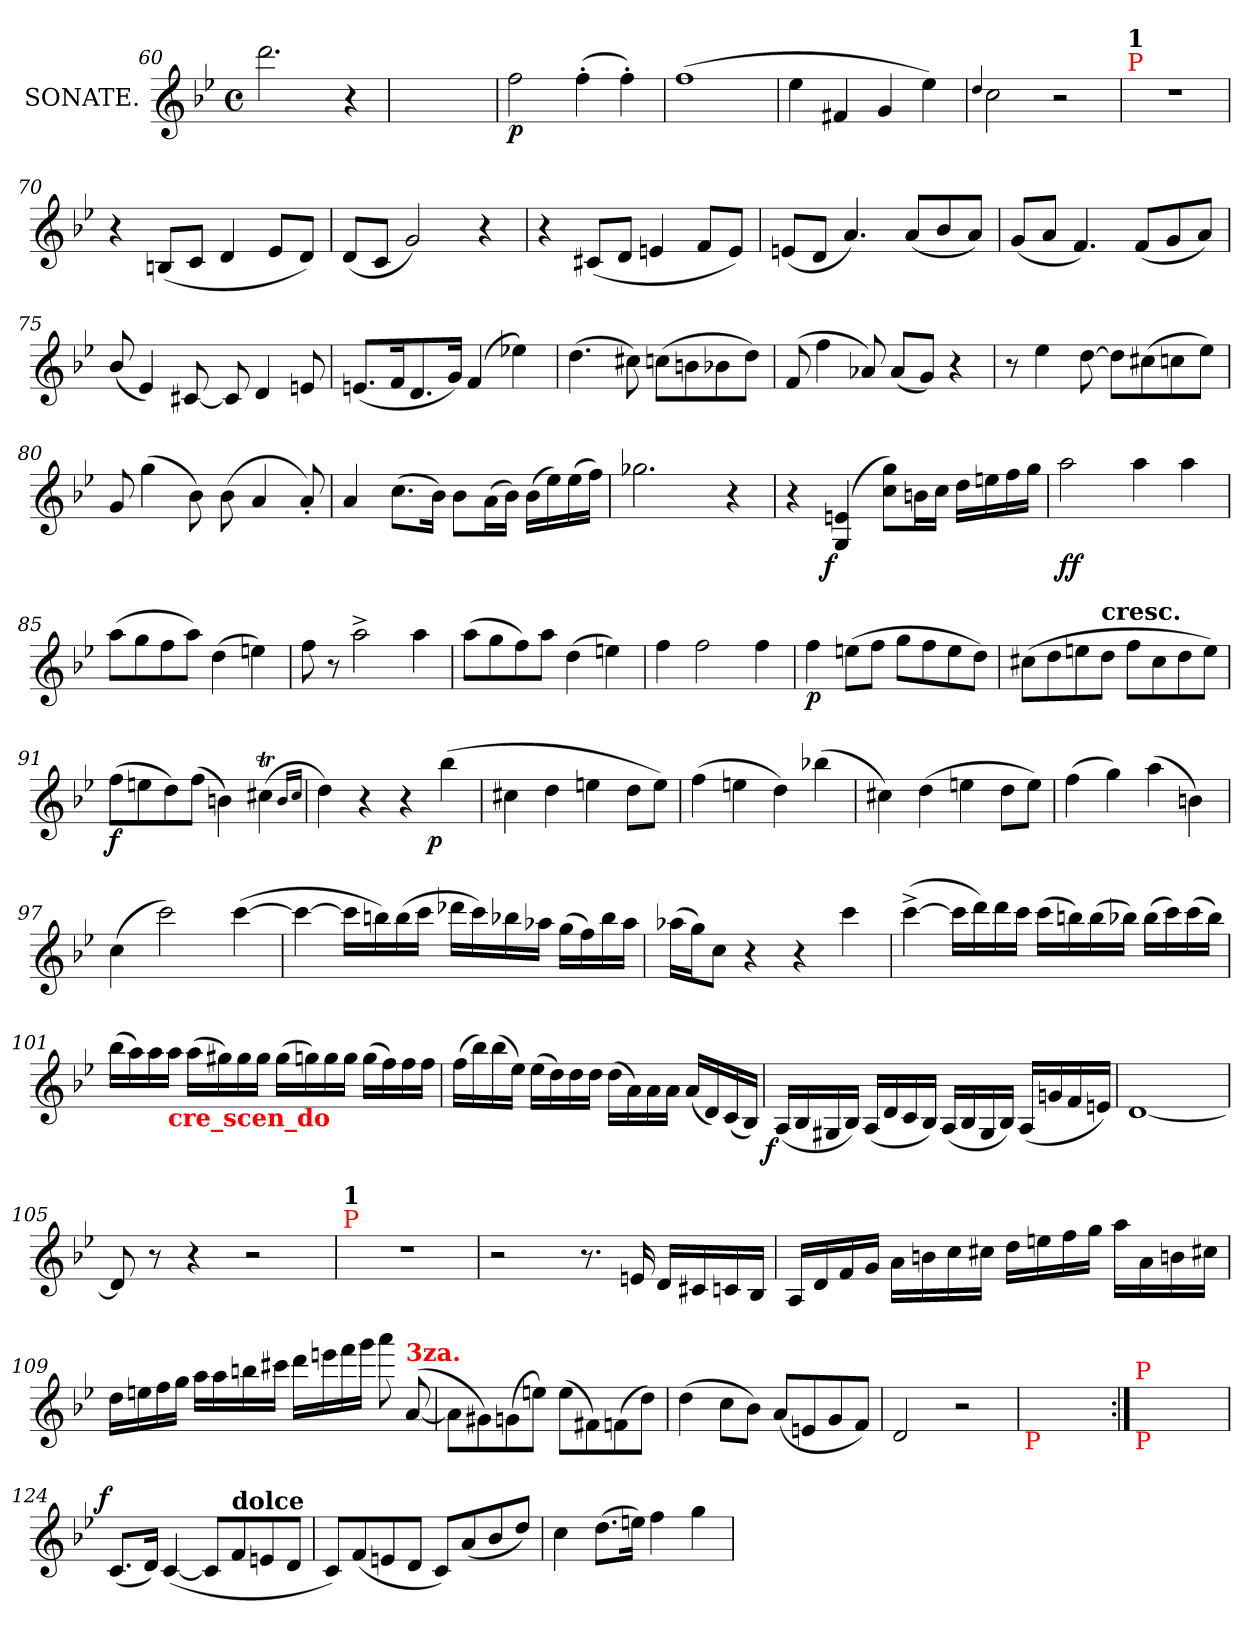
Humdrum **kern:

**kern	**dynam
*part1	*part1
*staff1	*staff1
*I"SONATE.	*
*clefG2	*
*k[b-e-]	*
*M4/4	*
*met(c)	*
=60	=60
2.ddd	.
4r	.
=61	=61
1ryy	.
=65	=65
2ff	p
(>4ff'>	.
4ff'>)	.
=66	=66
(>1ff	.
=67	=67
4ee-	.
4f#X	.
4g	.
4ee-)	.
=68	=68
4qqdd/	.
2cc	.
2r	.
=69	=69
!LO:TX:a:color=red:t=P	!
!LO:TX:a:B:t=1	!
1r	.
=70	=70
4r	.
(<8BnL	.
8cJ	.
4d	.
8e-L	.
8dJ)	.
=71	=71
(<8dL	.
8cJ	.
2g)	.
4r	.
=72	=72
4r	.
(<8c#XL	.
8dJ	.
4en	.
8fL	.
8eJ)	.
=73	=73
(<8enL	.
8dJ	.
4.a)	.
(<8aL	.
8b-	.
8aJ)	.
=74	=74
(<8gL	.
8aJ	.
4.f)	.
(<8fL	.
8g	.
8aJ)	.
=75	=75
(<8b-/	.
4e-)	.
[8c#X	.
8c#]	.
4d	.
8en	.
=76	=76
(<8.enL	.
16fk	.
8.d	.
16gJk)	.
(>4f	.
4ee-X)	.
=77	=77
(>4.dd	.
8cc#X)	.
(>8ccnL	.
8bn	.
8b-X	.
8ddJ)	.
=78	=78
(>8f	.
4ff	.
8a-X)	.
(<8a-L	.
8gJ)	.
4r	.
=79	=79
8r	.
4ee-	.
[8dd	.
8ddL]	.
(>8cc#X	.
8ccn	.
8ee-J)	.
=80	=80
8g	.
(>4gg	.
8b-)	.
(<8b-	.
4a	.
8a'<)	.
=81	=81
4a	.
(>8.ccL	.
16b-Jk)	.
8b-\L	.
(>16aL	.
16b-JJ)	.
(>16b-LL	.
16ee-)	.
(>16ee-	.
16ffJJ)	.
=82	=82
2.gg-X	.
4r	.
=83	=83
4r	.
!	!LO:DY:rj
(>4en 4G	f
8gg 8ccL)	.
16bnL	.
16ccJJ	.
16ddLL	.
16een	.
16ff	.
16ggJJ	.
=84	=84
2aa	ff
4aa	.
4aa	.
=85	=85
(>8aaL	.
8gg	.
8ff	.
8aaJ)	.
(>4dd	.
4een)	.
=86	=86
8ff	.
8r	.
2aa^<	.
4aa	.
=87	=87
(>8aaL	.
8gg	.
8ff)	.
8aaJ	.
(>4dd	.
4een)	.
=88	=88
4ff	.
2ff	.
4ff	.
=89	=89
4ff	p
(>8eenL	.
8ffJ	.
8ggL	.
8ff	.
8ee	.
8ddJ)	.
=90	=90
(>8cc#XL	.
8dd	.
8een	.
!LO:TX:B:t=cresc.	!
8ddJ	.
8ffL	.
8cc#	.
8dd	.
8eeJ)	.
=91	=91
(>8ffL	f
8een	.
8dd)	.
(>8ffJ	.
4bn)	.
(>4cc#Xt	.
16qqb/LL	.
16qqcc#JJ	.
=92	=92
4dd)	.
4r	.
4r	.
!	!LO:DY:rj
(>4bb-\	p
=93	=93
4cc#X	.
4dd	.
4een	.
8ddL	.
8eeJ)	.
=94	=94
(>4ff	.
4een	.
4dd)	.
(>4bb-X	.
=95	=95
4cc#X)	.
(>4dd	.
4een	.
8ddL	.
8eeJ)	.
=96	=96
(>4ff	.
4gg)	.
(>4aa	.
4bn)	.
=97	=97
(>4cc	.
2ccc)	.
(>[4ccc	.
=98	=98
4ccc_	.
16cccLL]	.
16bbn)	.
(>16bb	.
16cccJJ	.
16ddd-XLL	.
16ccc)	.
16bb-X	.
16aa-XJJ	.
(>16ggLL	.
16ff)	.
16bb-	.
16aa-JJ	.
=99	=99
(>16aa-XLL	.
16ggJ)	.
8ccJ	.
4r	.
4r	.
4ccc	.
=100	=100
(>[4ccc^<	.
16cccLL]	.
16ddd)	.
16ddd	.
16cccJJ	.
(>16cccLL	.
16bbn)	.
(>16bb	.
16bb-XJJ)	.
(>16bb-LL	.
16ccc)	.
(>16ccc	.
16bb-JJ)	.
=101	=101
(>16bb-LL	.
16aa)	.
16aa	.
!LO:TX:b:B:color=red:t=cre_scen_do	!
16aaJJ	.
(>16aaLL	.
16gg#X)	.
16gg#	.
16gg#JJ	.
(>16gg#LL	.
16ggn)	.
16gg	.
16ggJJ	.
(>16ggLL	.
16ff)	.
16ff	.
16ffJJ	.
=102	=102
(>16ffLL	.
16bb-)	.
(>16bb-	.
16ee-JJ)	.
(>16ee-LL	.
16dd)	.
16dd	.
16ddJJ	.
(>16dd\LL	.
16a)	.
16a	.
16aJJ	.
(<16aLL	.
16d)	.
(<16c	.
16B-JJ)	.
=103	=103
!	!LO:DY:rj
(<16ALL	f
16B-	.
16G#X	.
16B-JJ)	.
(<16ALL	.
16d	.
16c	.
16B-JJ)	.
(<16ALL	.
16B-	.
16G#	.
16B-JJ)	.
(<16ALL	.
16gn	.
16f	.
16enJJ)	.
=104	=104
[1d	.
=105	=105
8d]	.
8r	.
4r	.
2r	.
=106	=106
!LO:TX:a:color=red:t=P	!
!LO:TX:a:B:t=1	!
1r	.
=107	=107
2r	.
8.r	.
16en	.
16dLL	.
16c#X	.
16cn	.
16B-JJ	.
=108	=108
16ALL	.
16d	.
16f	.
16gJJ	.
16aLL	.
16bn	.
16cc	.
16cc#XJJ	.
16ddLL	.
16een	.
16ff	.
16ggJJ	.
16aaLL	.
16a	.
16bn	.
16cc#XJJ	.
=109	=109
16ddLL	.
16een	.
16ff	.
16ggJJ	.
16aa\LL	.
16aa	.
16bbn	.
16ccc#XJJ	.
16dddLL	.
16eeen	.
16fff	.
16gggJJ	.
8aaa	.
!LO:TX:a:B:color=red:t=3za.	!
(<[8a	.
=110	=110
8aL]	.
8g#X)	.
(<8gn	.
8eenJ)	.
(<8eeL	.
8f#X)	.
(<8fn	.
8ddJ)	.
=111	=111
(>4dd	.
8ccL	.
8b-J)	.
(<8aL	.
8en	.
8g	.
8fJ)	.
=112	=112
2d	.
2r	.
=113	=113
!LO:TX:b:color=red:t=P	!
1ryy	.
=115:|!	=115:|!
!LO:TX:a:color=red:t=P	!
!LO:TX:b:color=red:t=P	!
1ryy	.
=124	=124
!	!LO:DY:a:rj
(<8.cL	f
16dJk)	.
(<[4c	.
8cL]	.
!LO:TX:a:B:t=dolce	!
8f	.
8en	.
8dJ	.
=125	=125
8cL)	.
(<8f	.
8en	.
8dJ	.
8cL)	.
(<8a	.
8b-	.
8ddJ)	.
=126	=126
4cc	.
(>8.ddL	.
16eenJk)	.
4ff	.
4gg	.
=	=
*-	*-
